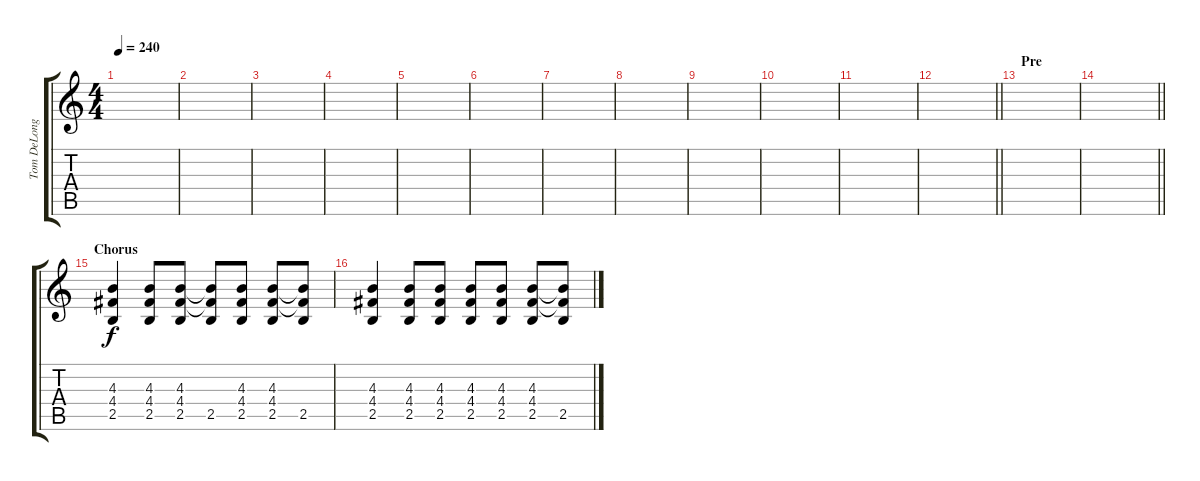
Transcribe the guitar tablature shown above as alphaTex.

\track ("Tom DeLonge - Guitar 1" "Tom DeLong") {instrument distortionguitar}
\staff {score tabs}
\tuning (E4 B3 G3 D3 A2 E2) {hide}
\ts (4 4)
\tempo 240
\clef g2
\ks c
|
|
|
|
|
|
|
|
|
|
|
\barLineRight lightlight
|
\section ("" "Pre")
|
\barLineRight lightlight
|
\section ("" "Chorus")
(4.3 4.4 2.5).4 (4.3 4.4 2.5).8 (4.3 4.4 2.5).8 (4.3{t} 4.4{t} 2.5).8 (4.3 4.4 2.5).8 (4.3 4.4 2.5).8 (4.3{t} 4.4{t} 2.5).8 |
(4.3 4.4 2.5).4 (4.3 4.4 2.5).8 (4.3 4.4 2.5).8 (4.3 4.4 2.5).8 (4.3 4.4 2.5).8 (4.3 4.4 2.5).8 (4.3{t} 4.4{t} 2.5).8
